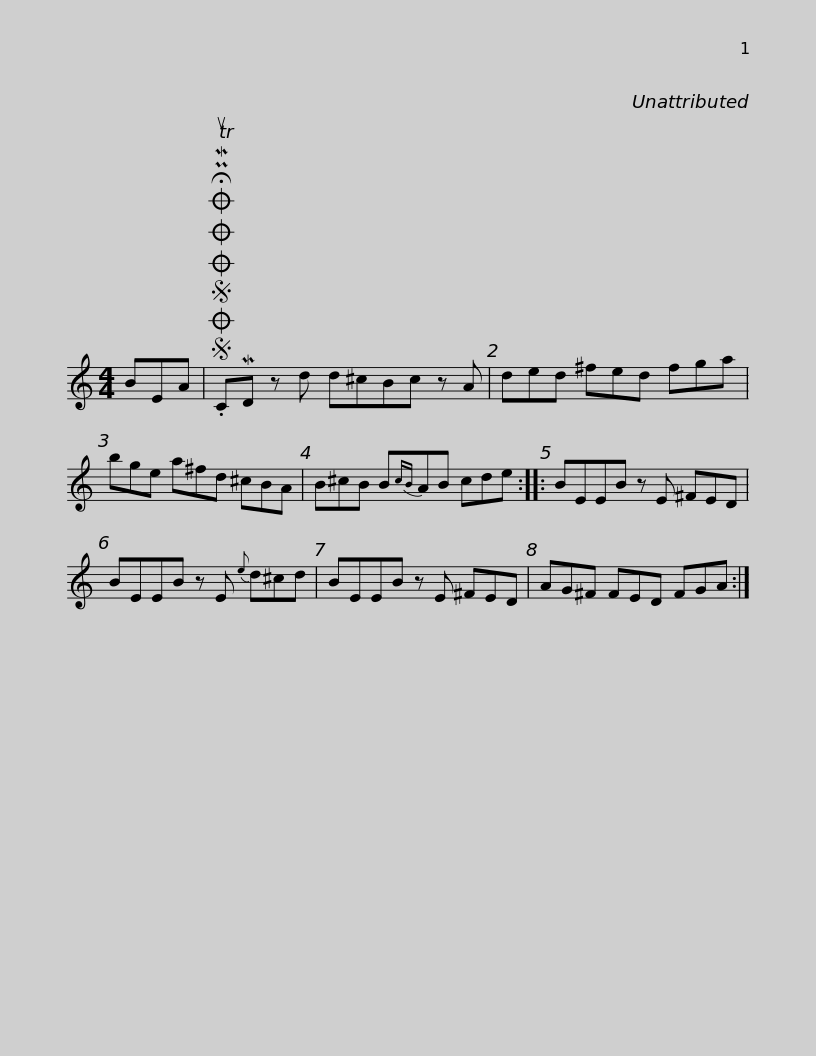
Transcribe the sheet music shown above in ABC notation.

X:1
L:1/8
M:4/4
I:linebreak $
K:C
V:1 treble
V:1
 BEA |SOSOOO .!fermata!PMTuCMD z d d^cBc z A | ded ^fed fga | bge a^fd ^cBA | B^cB B{cB}AB cde ::$ %5
 BEEB z E ^FED | BEEB z E{e} d^cd | BEEB z E ^FED | AG^F FED FGA :| %9
